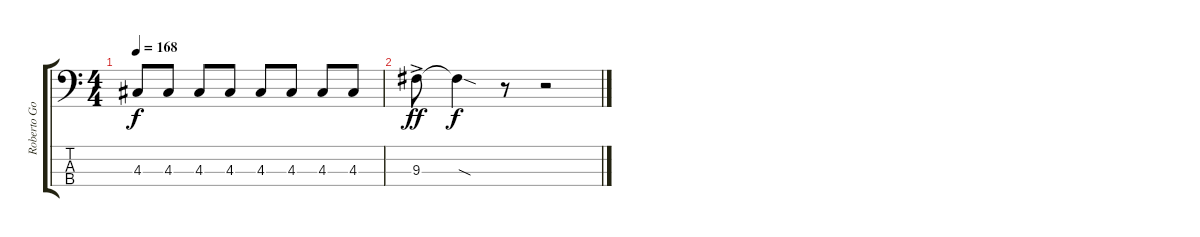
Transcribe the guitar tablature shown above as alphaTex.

\track ("Roberto Gonzalo" "Roberto Go") {instrument electricbassfinger}
\staff {score tabs}
\tuning (G2 D2 A1 E1) {hide}
\ts (4 4)
\tempo 168
\clef f4
\ks c
4.3{t}.8{dy f} 4.3.8 4.3.8 4.3.8 4.3.8 4.3.8 4.3.8 4.3.8 |
9.3{ac}.8{dy ff} 9.3{sod t}.4{dy f} r.8 r.2
